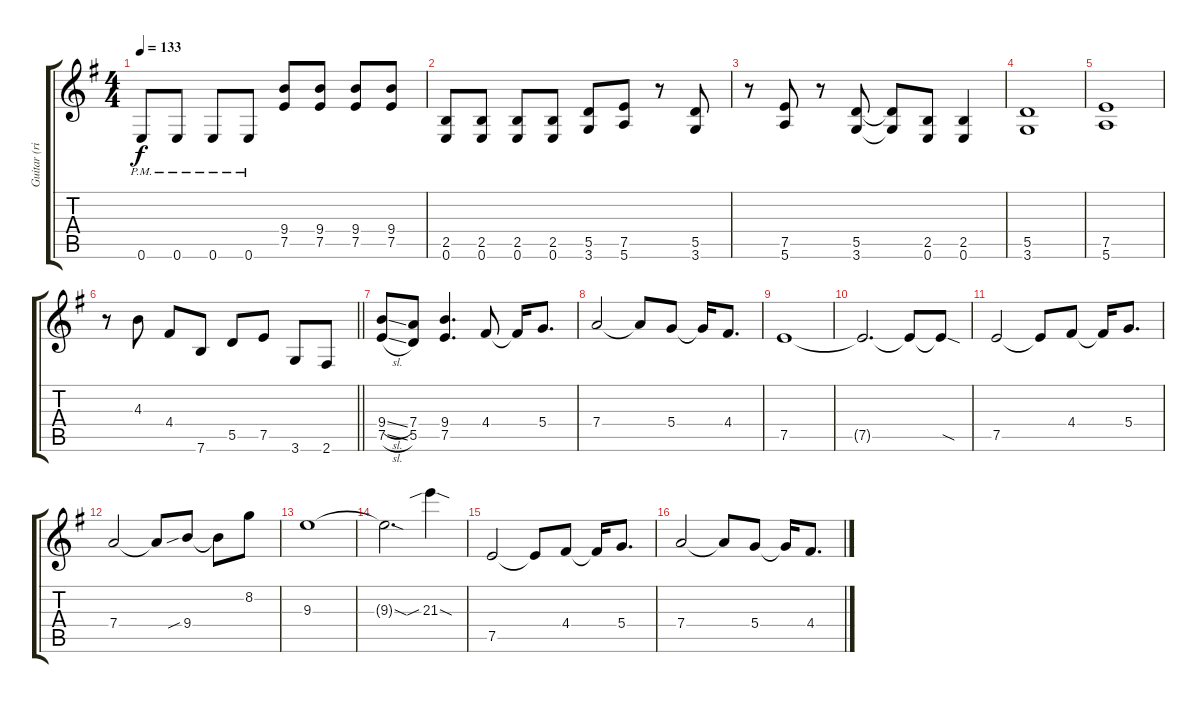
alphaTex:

\track ("Guitar (right - Glenn Tipton)" "Guitar (ri") {instrument distortionguitar}
\staff {score tabs}
\tuning (E4 B3 G3 D3 A2 E2) {hide}
\ts (4 4)
\tempo 133
\clef g2
\ks g
0.6{pm}.8{dy f} 0.6{pm}.8 0.6{pm}.8 0.6{pm}.8 (9.4 7.5).8 (9.4 7.5).8 (9.4 7.5).8 (9.4 7.5).8 |
(2.5 0.6).8 (2.5 0.6).8 (2.5 0.6).8 (2.5 0.6).8 (5.5 3.6).8 (7.5 5.6).8 r.8 (5.5 3.6).8 |
r.8 (7.5 5.6).8 r.8 (5.5 3.6).8 (5.5{t} 3.6{t}).8 (2.5 0.6).8 (2.5 0.6).4 |
(5.5 3.6).1 |
(7.5 5.6).1 |
\barLineRight lightlight
r.8 4.3.8 4.4.8 7.6.8 5.5.8 7.5.8 3.6.8 2.6.8 |
(9.4{sl} 7.5{sl}).8 (7.4 5.5).8 (9.4 7.5).4{d} 4.4.8 4.4{t}.16 5.4.8{d} |
7.4.2 7.4{t}.8 5.4.8 5.4{t}.16 4.4.8{d} |
7.5.1 |
7.5{t}.2{d} 7.5{t}.8 7.5{sod t}.8 |
7.5.2 7.5{t}.8 4.4.8 4.4{t}.16 5.4.8{d} |
7.4.2 7.4{t}.8 9.4{sib}.8 9.4{t}.8 8.2.8 |
9.3.1 |
9.3{sod t}.2{d} 21.3{sib sod}.4 |
7.5.2 7.5{t}.8 4.4.8 4.4{t}.16 5.4.8{d} |
7.4.2 7.4{t}.8 5.4.8 5.4{t}.16 4.4.8{d}
